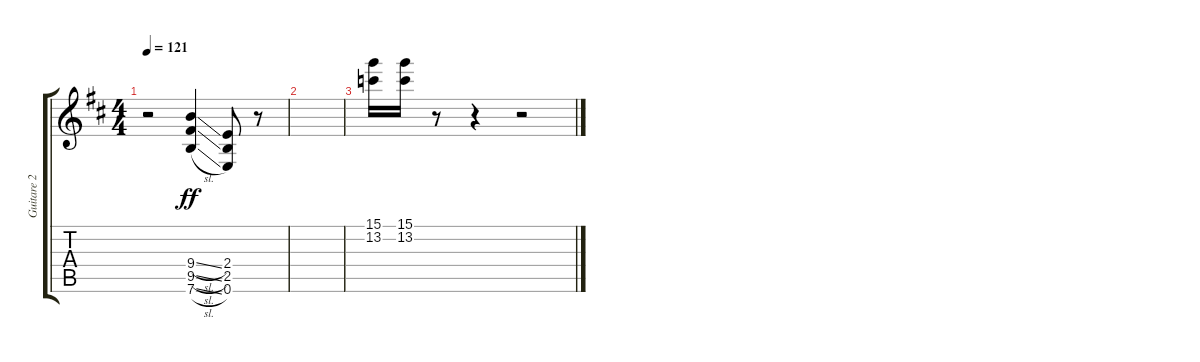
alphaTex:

\track ("Guitare 2" "Guitare 2") {instrument overdrivenguitar}
\staff {score tabs}
\tuning (E4 B3 G3 D3 A2 E2) {hide}
\ts (4 4)
\tempo 121
\clef g2
\ks d
r.2{dy ff} (9.4{sl} 9.5{sl} 7.6{sl}).4 (2.4 2.5 0.6).8 r.8 |
|
(15.1 13.2).16 (15.1 13.2).16 r.8 r.4 r.2
